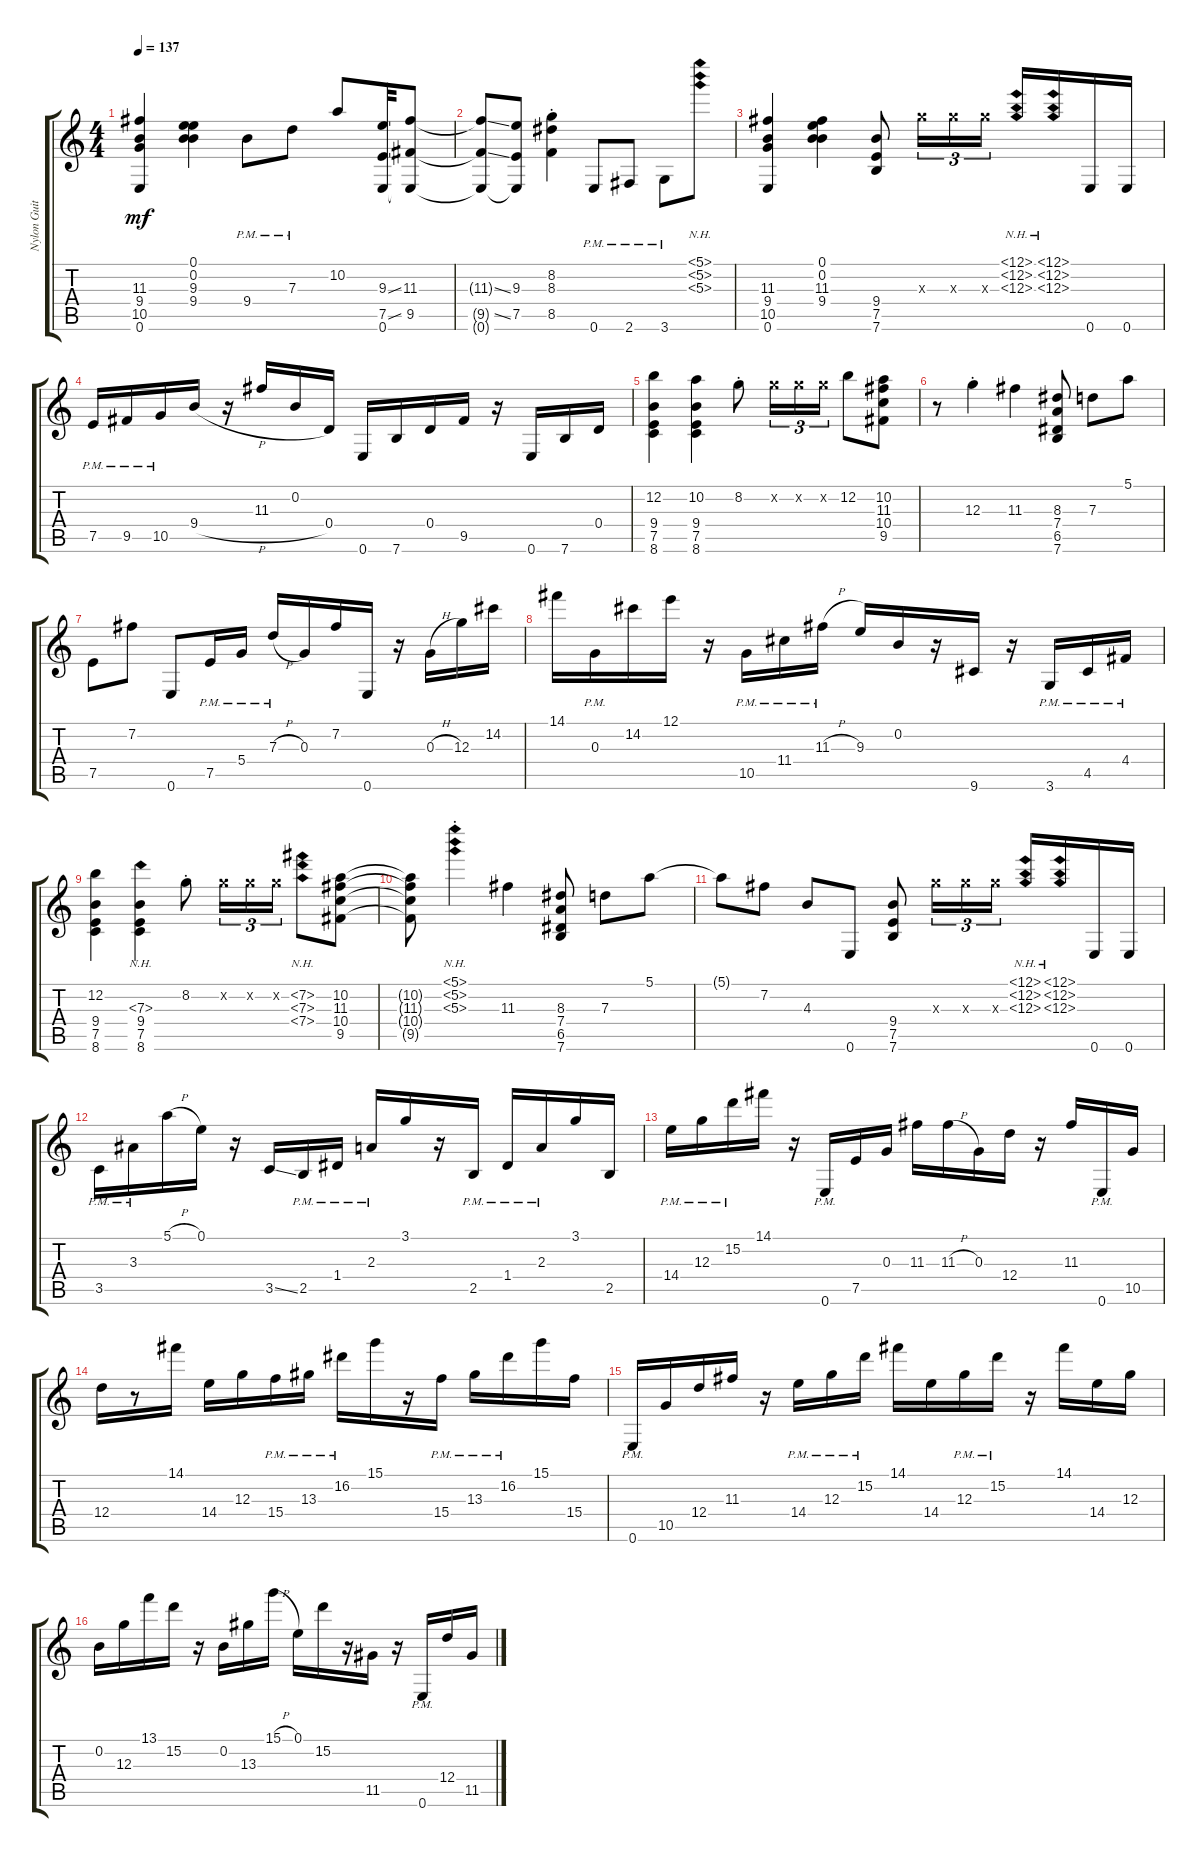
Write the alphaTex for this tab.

\track ("Nylon Guitar" "Nylon Guit") {instrument acousticguitarnylon}
\staff {score tabs}
\tuning (E4 B3 G3 D3 A2 E2) {hide}
\ts (4 4)
\tempo 137
\clef g2
\ks c
(11.3 9.4 10.5 0.6).4{dy mf} (0.1 0.2 9.3 9.4).4 9.4{pm}.8 7.3{pm}.8 10.2.8 (9.3{ss} 7.5{ss} 0.6).32 (11.3 9.5 0.6{t}).8 |
(11.3{ss t} 9.5{ss t} 0.6{t}).8 (9.3 7.5 0.6{t}).8 (8.2{st} 8.3{st} 8.5{st}).4 0.6{pm}.8 2.6{pm}.8 3.6{pm}.8 (5.1{nh} 5.2{nh} 5.3{nh}).8 |
(11.3 9.4 10.5 0.6).4 (0.1 0.2 11.3 9.4).4 (9.4 7.5 7.6).8 12.3{x}.16{tu (3 2)} 12.3{x}.16{tu (3 2)} 12.3{x}.16{tu (3 2)} (12.1{nh} 12.2{nh} 12.3{nh}).16 (12.1{nh} 12.2{nh} 12.3{nh}).16 0.6.16 0.6.16 |
7.5{pm}.16 9.5{pm}.16 10.5{pm}.16 9.4{h}.16 r.16 11.3.16 0.2.16 0.4.16 0.6.16 7.6.16 0.4.16 9.5.16 r.16 0.6.16 7.6.16 0.4.16 |
(12.2 9.4 7.5 8.6).4 (10.2 9.4 7.5 8.6).4 8.2{st}.8 8.2{x}.16{tu (3 2)} 8.2{x}.16{tu (3 2)} 8.2{x}.16{tu (3 2)} 12.2.8 (10.2 11.3 10.4 9.5).8 |
r.8 12.3{st}.4 11.3.4 (8.3 7.4 6.5 7.6).8 7.3.8 5.1.8 |
7.5.8 7.2.8 0.6.8 7.5{pm}.16 5.4{pm}.16 7.3{h pm}.16 0.3.16 7.2.16 0.6.16 r.16 0.3{h}.16 12.3.16 14.2.16 |
14.1.16 0.3{pm}.16 14.2.16 12.1.16 r.16 10.5{pm}.16 11.4{pm}.16 11.3{h pm}.16 9.3.16 0.2.16 r.16 9.6.16 r.16 3.6{pm}.16 4.5{pm}.16 4.4{pm}.16 |
(12.2 9.4 7.5 8.6).4 (7.3{nh} 9.4 7.5 8.6).4 8.2{st}.8 8.2{x}.16{tu (3 2)} 8.2{x}.16{tu (3 2)} 8.2{x}.16{tu (3 2)} (7.2{nh} 7.3{nh} 7.4{nh}).8 (10.2 11.3 10.4 9.5).8 |
(10.2{t} 11.3{t} 10.4{t} 9.5{t}).8 (5.1{nh} 5.2{nh} 5.3{nh st}).4 11.3.4 (8.3 7.4 6.5 7.6).8 7.3.8 5.1.8 |
5.1{t}.8 7.2.8 4.3.8 0.6.8 (9.4 7.5 7.6).8 12.3{x}.16{tu (3 2)} 12.3{x}.16{tu (3 2)} 12.3{x}.16{tu (3 2)} (12.1{nh} 12.2{nh} 12.3{nh}).16 (12.1{nh} 12.2{nh} 12.3{nh}).16 0.6.16 0.6.16 |
3.5{pm}.16 3.3{pm}.16 5.1{h}.16 0.1.16 r.16 3.5{ss}.16 2.5{pm}.16 1.4{pm}.16 2.3{pm}.16 3.1.16 r.16 2.5{pm}.16 1.4{pm}.16 2.3{pm}.16 3.1.16 2.5.16 |
14.4{pm}.16 12.3{pm}.16 15.2{pm}.16 14.1.16 r.16 0.6{pm}.16 7.5.16 0.3.16 11.3.16 11.3{h}.16 0.3.16 12.4.16 r.16 11.3.16 0.6{pm}.16 10.5.16 |
12.4.16 r.8 14.1.16 14.4.16 12.3.16 15.4{pm}.16 13.3{pm}.16 16.2{pm}.16 15.1.16 r.16 15.4{pm}.16 13.3{pm}.16 16.2{pm}.16 15.1.16 15.4.16 |
0.6{pm}.16 10.5.16 12.4.16 11.3.16 r.16 14.4{pm}.16 12.3{pm}.16 15.2{pm}.16 14.1.16 14.4.16 12.3{pm}.16 15.2{pm}.16 r.16 14.1.16 14.4.16 12.3.16 |
0.2.16 12.3.16 13.1.16 15.2.16 r.16 0.2.16 13.3.16 15.1{h}.16 0.1.16 15.2.16 r.16 11.5.16 r.16 0.6{pm}.16 12.4.16 11.5.16
